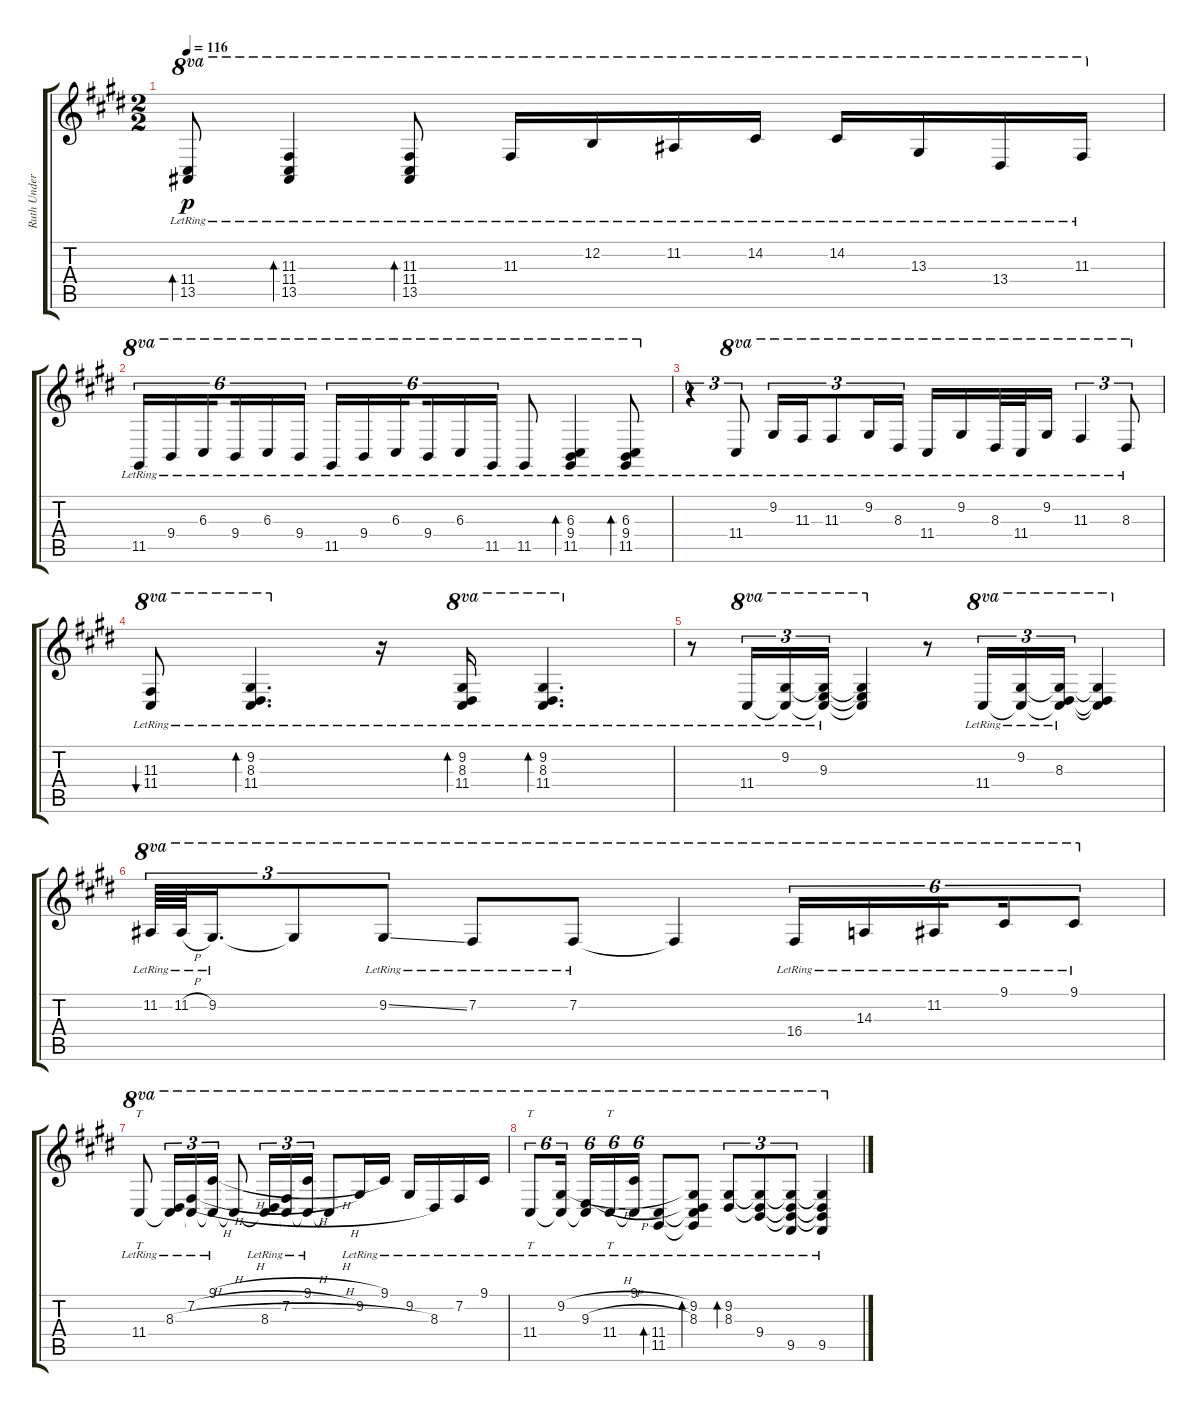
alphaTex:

\track ("Ruth Underwood - Marimba" "Ruth Under") {instrument marimba}
\staff {score tabs}
\tuning (E4 B3 G3 D3 A2 E2) {hide}
\ts (2 2)
\tempo 116
\clef g2
\ks c#minor
(11.4{lr} 13.5{lr}).8{bd 30 ot 8va dy p} (11.3{lr} 11.4{lr} 13.5{lr}).4{bd 30 ot 8va} (11.3{lr} 11.4{lr} 13.5{lr}).8{bd 30 ot 8va} 11.3{lr}.16{ot 8va} 12.2{lr}.16{ot 8va} 11.2{lr}.16{ot 8va} 14.2{lr}.16{ot 8va} 14.2{lr}.16{ot 8va} 13.3{lr}.16{ot 8va} 13.4{lr}.16{ot 8va} 11.3{lr}.16{ot 8va} |
\ks e
11.5{lr}.16{tu (6 4) ot 8va} 9.4{lr}.16{tu (6 4) ot 8va} 6.3{lr}.16{tu (6 4) ot 8va beam splitsecondary} 9.4{lr}.16{tu (6 4) ot 8va} 6.3{lr}.16{tu (6 4) ot 8va} 9.4{lr}.16{tu (6 4) ot 8va beam splitsecondary} 11.5{lr}.16{tu (6 4) ot 8va} 9.4{lr}.16{tu (6 4) ot 8va} 6.3{lr}.16{tu (6 4) ot 8va beam splitsecondary} 9.4{lr}.16{tu (6 4) ot 8va} 6.3{lr}.16{tu (6 4) ot 8va} 11.5{lr}.16{tu (6 4) ot 8va} 11.5{lr}.8{ot 8va} (6.3{lr} 9.4{lr} 11.5{lr}).4{bd 30 ot 8va} (6.3{lr} 9.4{lr} 11.5{lr}).8{bd 30 ot 8va} |
\ks c#minor
r.4{tu (3 2)} 11.4{lr}.8{tu (3 2) ot 8va} 9.2{lr}.16{tu (3 2) ot 8va} 11.3{lr}.16{tu (3 2) ot 8va} 11.3{lr}.8{tu (3 2) ot 8va} 9.2{lr}.16{tu (3 2) ot 8va} 8.3{lr}.16{tu (3 2) ot 8va} 11.4{lr}.16{ot 8va} 9.2{lr}.16{ot 8va} 8.3{lr}.32{ot 8va} 11.4{lr}.32{ot 8va} 9.2{lr}.16{ot 8va} 11.3{lr}.4{tu (3 2) ot 8va} 8.3{lr}.8{tu (3 2) ot 8va} |
\ks e
(11.3{lr} 11.4{lr}).8{bu 30 ot 8va} (9.2{lr} 8.3{lr} 11.4{lr}).4{d bd 30 ot 8va} r.16 (9.2{lr} 8.3{lr} 11.4{lr}).16{bd 30 ot 8va} (9.2{lr} 8.3{lr} 11.4{lr}).4{d bd 30 ot 8va} |
\ks c#minor
r.8 11.4{lr}.16{tu (3 2) ot 8va} (9.2{lr} 11.4{t}).16{tu (3 2) ot 8va} (9.2{t} 9.3{lr} 11.4{t}).16{tu (3 2) ot 8va} (9.2{t} 9.3{t} 11.4{t}).4{ot 8va} r.8 11.4{lr}.16{tu (3 2) ot 8va} (9.2{lr} 11.4{t}).16{tu (3 2) ot 8va} (9.2{t} 8.3{lr} 11.4{t}).16{tu (3 2) ot 8va} (9.2{t} 8.3{t} 11.4{t}).4{ot 8va} |
\ks e
11.2{lr}.64{tu (3 2) ot 8va} 11.2{h lr}.64{tu (3 2) ot 8va} 9.2{lr}.16{d tu (3 2) ot 8va} 9.2{t}.8{tu (3 2) ot 8va} 9.2{ss lr}.8{tu (3 2) ot 8va} 7.2{lr}.8{ot 8va} 7.2{lr}.8{ot 8va} 7.2{t}.4{ot 8va} 16.4{lr}.16{tu (6 4) ot 8va} 14.3{lr}.16{tu (6 4) ot 8va} 11.2{lr}.16{tu (6 4) ot 8va beam splitsecondary} 9.1{lr}.16{tu (6 4) ot 8va} 9.1{lr}.8{tu (6 4) ot 8va} |
\ks c#minor
11.4{lr}.8{tt ot 8va} (8.3{h lr} 11.4{t}).16{tu (3 2) ot 8va} (7.2{h lr} 11.4{t}).16{tu (3 2) ot 8va} (9.1{h lr} 11.4{t}).16{tu (3 2) ot 8va} 11.4{t}.8{ot 8va} (8.3{h lr} 11.4{t}).16{tu (3 2) ot 8va} (7.2{h lr} 11.4{t}).16{tu (3 2) ot 8va} (9.1{h lr} 11.4{t}).16{tu (3 2) ot 8va} 11.4{t}.8{ot 8va} 9.2{lr}.16{ot 8va} 9.1{lr}.16{ot 8va} 9.2{lr}.16{ot 8va} 8.3{lr}.16{ot 8va} 7.2{lr}.16{ot 8va} 9.1{lr}.16{ot 8va} |
\ks e
11.4{lr}.8{tt tu (6 4) ot 8va} (9.2{h lr} 11.4{t}).16{tu (6 4) ot 8va beam splitsecondary} (9.3{h lr} 11.4{t}).16{tu (6 4) ot 8va} 11.4{lr}.16{tt tu (6 4) ot 8va} (9.1{lr} 11.4{t}).16{tu (6 4) ot 8va} (11.4{lr} 11.5{lr}).8{bd 30 ot 8va} (9.2{lr} 8.3{lr} 11.4{t} 11.5{t}).8{bd 30 ot 8va} (9.2{lr} 8.3{lr}).8{tu (3 2) bd 30 ot 8va} (9.2{t} 8.3{t} 9.4{lr}).8{tu (3 2) ot 8va} (9.2{t} 8.3{t} 9.4{t} 9.5{lr}).8{tu (3 2) ot 8va} (9.2{t} 8.3{t} 9.4{t} 9.5{lr}).4{ot 8va}
